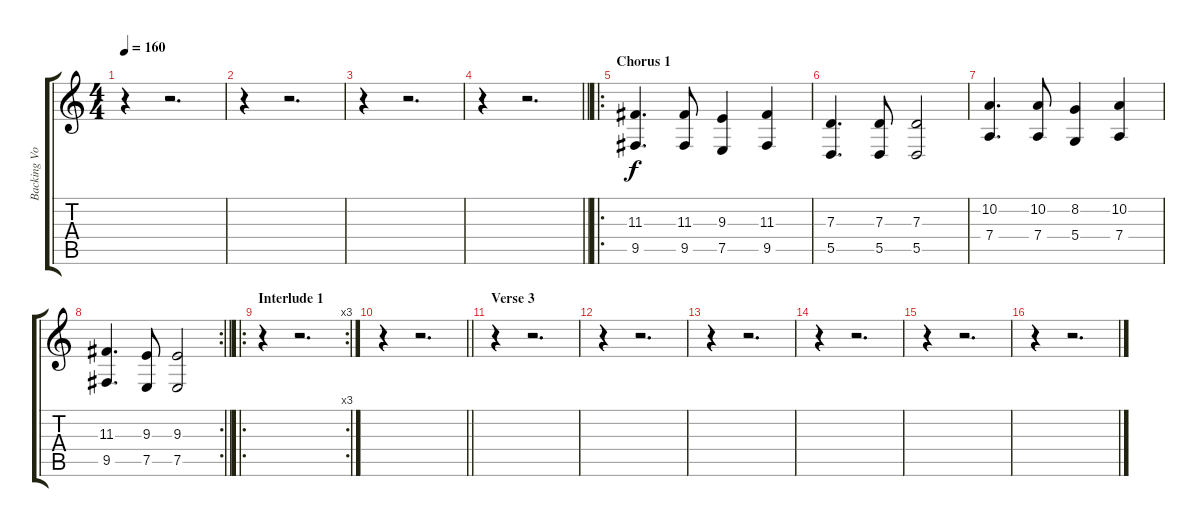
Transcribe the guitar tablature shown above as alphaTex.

\track ("Backing Vocals" "Backing Vo") {instrument lead6voice}
\staff {score tabs}
\tuning (E4 B3 G3 D3 A2 E2) {hide}
\ts (4 4)
\tempo 160
\clef g2
\ks c
r.4{dy f} r.2{d} |
r.4 r.2{d} |
r.4 r.2{d} |
\barLineRight lightlight
r.4 r.2{d} |
\ro
\section ("" "Chorus 1")
(11.3 9.5).4{d} (11.3 9.5).8 (9.3 7.5).4 (11.3 9.5).4 |
(7.3 5.5).4{d} (7.3 5.5).8 (7.3 5.5).2 |
(10.2 7.4).4{d} (10.2 7.4).8 (8.2 5.4).4 (10.2 7.4).4 |
\rc 2
\barLineRight lightlight
(11.3 9.5).4{d} (9.3 7.5).8 (9.3 7.5).2 |
\ro
\rc 3
\section ("" "Interlude 1")
r.4 r.2{d} |
\barLineRight lightlight
r.4 r.2{d} |
\section ("" "Verse 3")
r.4 r.2{d} |
r.4 r.2{d} |
r.4 r.2{d} |
r.4 r.2{d} |
r.4 r.2{d} |
r.4 r.2{d}
